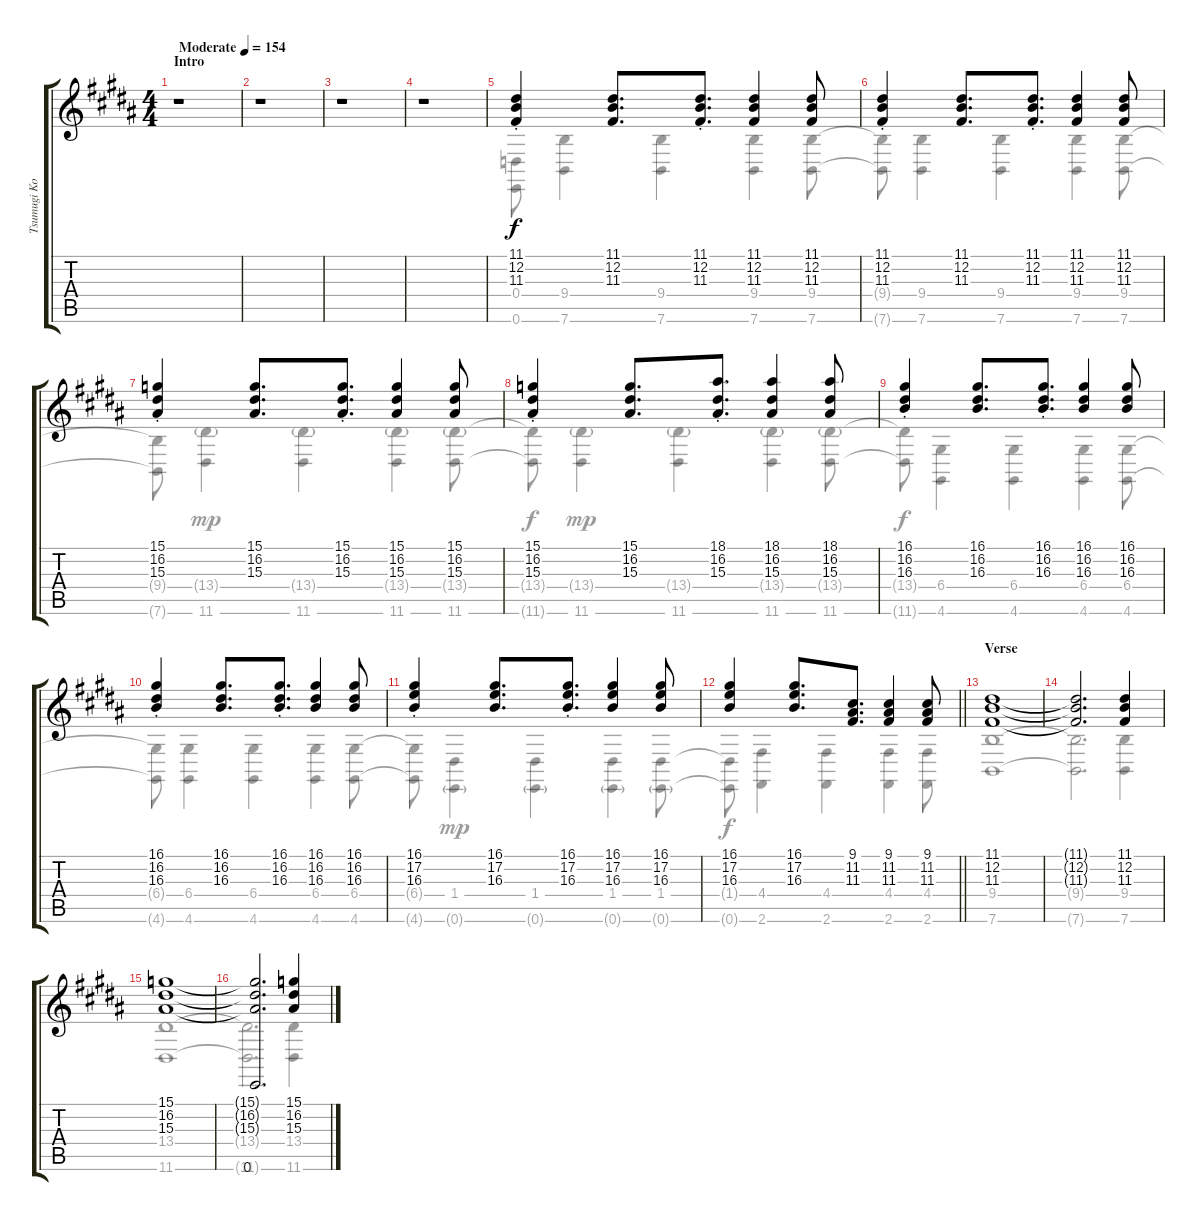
\track ("Tsumugi Kotobuki" "Tsumugi Ko") {instrument electricgrandpiano}
\staff {score tabs}
\tuning (E4 B3 G3 D3 A2 E2) {hide}
\voice
\ts (4 4)
\section ("" "Intro")
\tempo (154 "Moderate")
\clef g2
\ks b
r.1{dy f instrument electricgrandpiano} |
r.1 |
r.1 |
r.1 |
(11.1{st} 12.2{st} 11.3{st}).4 (11.1 12.2 11.3).8{d} (11.1{st} 12.2{st} 11.3{st}).8{d} (11.1 12.2 11.3).4 (11.1 12.2 11.3).8 |
(11.1{st} 12.2{st} 11.3{st}).4 (11.1 12.2 11.3).8{d} (11.1{st} 12.2{st} 11.3{st}).8{d} (11.1 12.2 11.3).4 (11.1 12.2 11.3).8 |
(15.1{st} 16.2{st} 15.3{st}).4 (15.1 16.2 15.3).8{d} (15.1{st} 16.2{st} 15.3{st}).8{d} (15.1 16.2 15.3).4 (15.1 16.2 15.3).8 |
(15.1{st} 16.2{st} 15.3{st}).4 (15.1 16.2 15.3).8{d} (18.1{st} 16.2{st} 15.3{st}).8{d} (18.1 16.2 15.3).4 (18.1 16.2 15.3).8 |
(16.1{st} 16.2{st} 16.3{st}).4 (16.1 16.2 16.3).8{d} (16.1{st} 16.2{st} 16.3{st}).8{d} (16.1 16.2 16.3).4 (16.1 16.2 16.3).8 |
(16.1{st} 16.2{st} 16.3{st}).4 (16.1 16.2 16.3).8{d} (16.1{st} 16.2{st} 16.3{st}).8{d} (16.1 16.2 16.3).4 (16.1 16.2 16.3).8 |
(16.1{st} 17.2{st} 16.3{st}).4 (16.1 17.2 16.3).8{d} (16.1{st} 17.2{st} 16.3{st}).8{d} (16.1 17.2 16.3).4 (16.1 17.2 16.3).8 |
\barLineRight lightlight
(16.1 17.2 16.3).4 (16.1 17.2 16.3).8{d} (9.1 11.2 11.3).8{d} (9.1 11.2 11.3).4 (9.1 11.2 11.3).8 |
\section ("" "Verse")
(11.1 12.2 11.3).1 |
(11.1{t} 12.2{t} 11.3{t}).2{d} (11.1 12.2 11.3).4 |
(15.1 16.2 15.3).1 |
(15.1{t} 16.2{t} 15.3{t} 0.6).2{d} (15.1 16.2 15.3).4
\voice
\clef g2
\ottava regular
\simile none
\ks b
r.1{dy f} |
r.1 |
r.1 |
r.1 |
(0.4 0.6).8 (9.4 7.6).4 (9.4 7.6).4 (9.4 7.6).4 (9.4 7.6).8 |
(9.4{t} 7.6{t}).8 (9.4 7.6).4 (9.4 7.6).4 (9.4 7.6).4 (9.4 7.6).8 |
(9.4{t} 7.6{t}).8 (13.4{g} 11.6).4{dy mp} (13.4{g} 11.6).4 (13.4{g} 11.6).4 (13.4{g} 11.6).8 |
(13.4{t} 11.6{t}).8{dy f} (13.4{g} 11.6).4{dy mp} (13.4{g} 11.6).4 (13.4{g} 11.6).4 (13.4{g} 11.6).8 |
(13.4{t} 11.6{t}).8{dy f} (6.4 4.6).4 (6.4 4.6).4 (6.4 4.6).4 (6.4 4.6).8 |
(6.4{t} 4.6{t}).8 (6.4 4.6).4 (6.4 4.6).4 (6.4 4.6).4 (6.4 4.6).8 |
(6.4{t} 4.6{t}).8 (1.4 0.6{g}).4{dy mp} (1.4 0.6{g}).4 (1.4 0.6{g}).4 (1.4 0.6{g}).8 |
\barLineRight lightlight
(1.4{t} 0.6{t}).8{dy f} (4.4 2.6).4 (4.4 2.6).4 (4.4 2.6).4 (4.4 2.6).8 |
(9.4 7.6).1 |
(9.4{t} 7.6{t}).2{d} (9.4 7.6).4 |
(13.4 11.6).1 |
(13.4{t} 11.6{t}).2{d} (13.4 11.6).4
